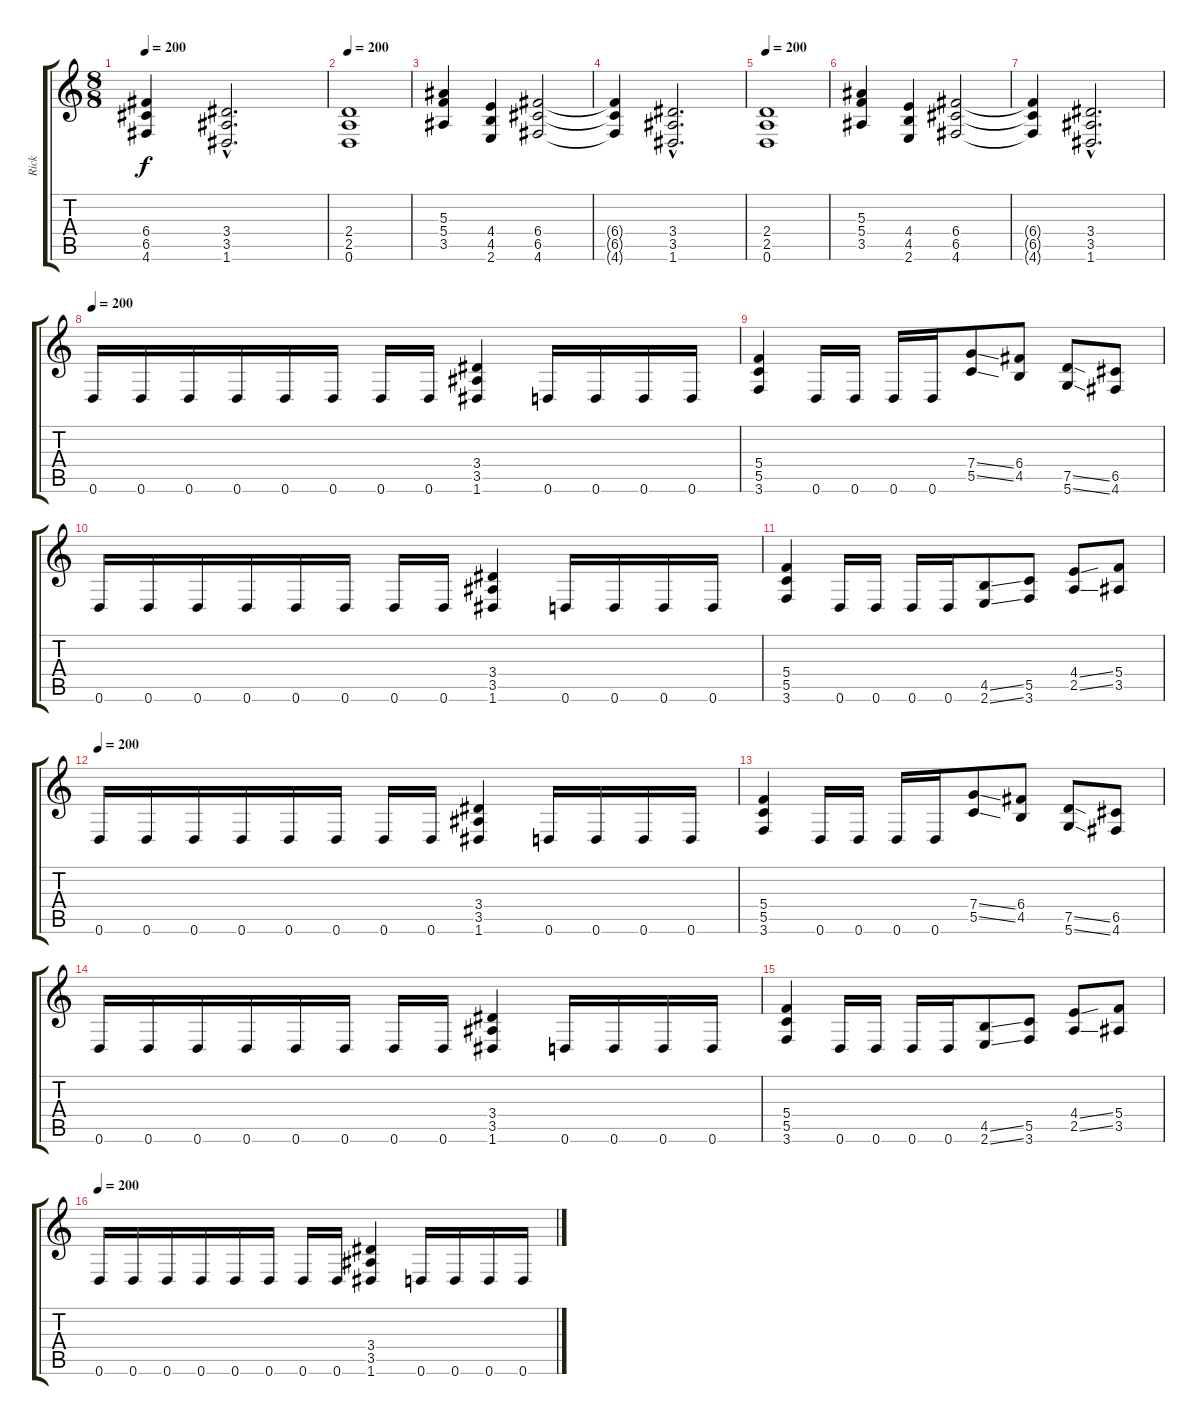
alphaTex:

\track ("Rick" "Rick") {instrument distortionguitar}
\staff {score tabs}
\tuning (D4 A3 F3 C3 G2 D2) {hide}
\ts (8 8)
\tempo 200
\clef g2
\ks c
(6.4{t} 6.5{t} 4.6{t}).4{dy f} (3.4{hac} 3.5{hac} 1.6{hac}).2{d} |
\tempo 200
(2.4 2.5 0.6).1 |
(5.3 5.4 3.5).4 (4.4 4.5 2.6).4 (6.4 6.5 4.6).2 |
(6.4{t} 6.5{t} 4.6{t}).4 (3.4{hac} 3.5{hac} 1.6{hac}).2{d} |
\tempo 200
(2.4 2.5 0.6).1 |
(5.3 5.4 3.5).4 (4.4 4.5 2.6).4 (6.4 6.5 4.6).2 |
(6.4{t} 6.5{t} 4.6{t}).4 (3.4{hac} 3.5{hac} 1.6{hac}).2{d} |
\tempo 200
0.6.16 0.6.16 0.6.16 0.6.16 0.6.16 0.6.16 0.6.16 0.6.16 (3.4 3.5 1.6).4 0.6.16 0.6.16 0.6.16 0.6.16 |
(5.4 5.5 3.6).4 0.6.16 0.6.16 0.6.16 0.6.16 (7.4{ss} 5.5{ss}).8 (6.4 4.5).8 (7.5{ss} 5.6{ss}).8 (6.5 4.6).8 |
0.6.16 0.6.16 0.6.16 0.6.16 0.6.16 0.6.16 0.6.16 0.6.16 (3.4 3.5 1.6).4 0.6.16 0.6.16 0.6.16 0.6.16 |
(5.4 5.5 3.6).4 0.6.16 0.6.16 0.6.16 0.6.16 (4.5{ss} 2.6{ss}).8 (5.5 3.6).8 (4.4{ss} 2.5{ss}).8 (5.4 3.5).8 |
\tempo 200
0.6.16 0.6.16 0.6.16 0.6.16 0.6.16 0.6.16 0.6.16 0.6.16 (3.4 3.5 1.6).4 0.6.16 0.6.16 0.6.16 0.6.16 |
(5.4 5.5 3.6).4 0.6.16 0.6.16 0.6.16 0.6.16 (7.4{ss} 5.5{ss}).8 (6.4 4.5).8 (7.5{ss} 5.6{ss}).8 (6.5 4.6).8 |
0.6.16 0.6.16 0.6.16 0.6.16 0.6.16 0.6.16 0.6.16 0.6.16 (3.4 3.5 1.6).4 0.6.16 0.6.16 0.6.16 0.6.16 |
(5.4 5.5 3.6).4 0.6.16 0.6.16 0.6.16 0.6.16 (4.5{ss} 2.6{ss}).8 (5.5 3.6).8 (4.4{ss} 2.5{ss}).8 (5.4 3.5).8 |
\tempo 200
0.6.16 0.6.16 0.6.16 0.6.16 0.6.16 0.6.16 0.6.16 0.6.16 (3.4 3.5 1.6).4 0.6.16 0.6.16 0.6.16 0.6.16
